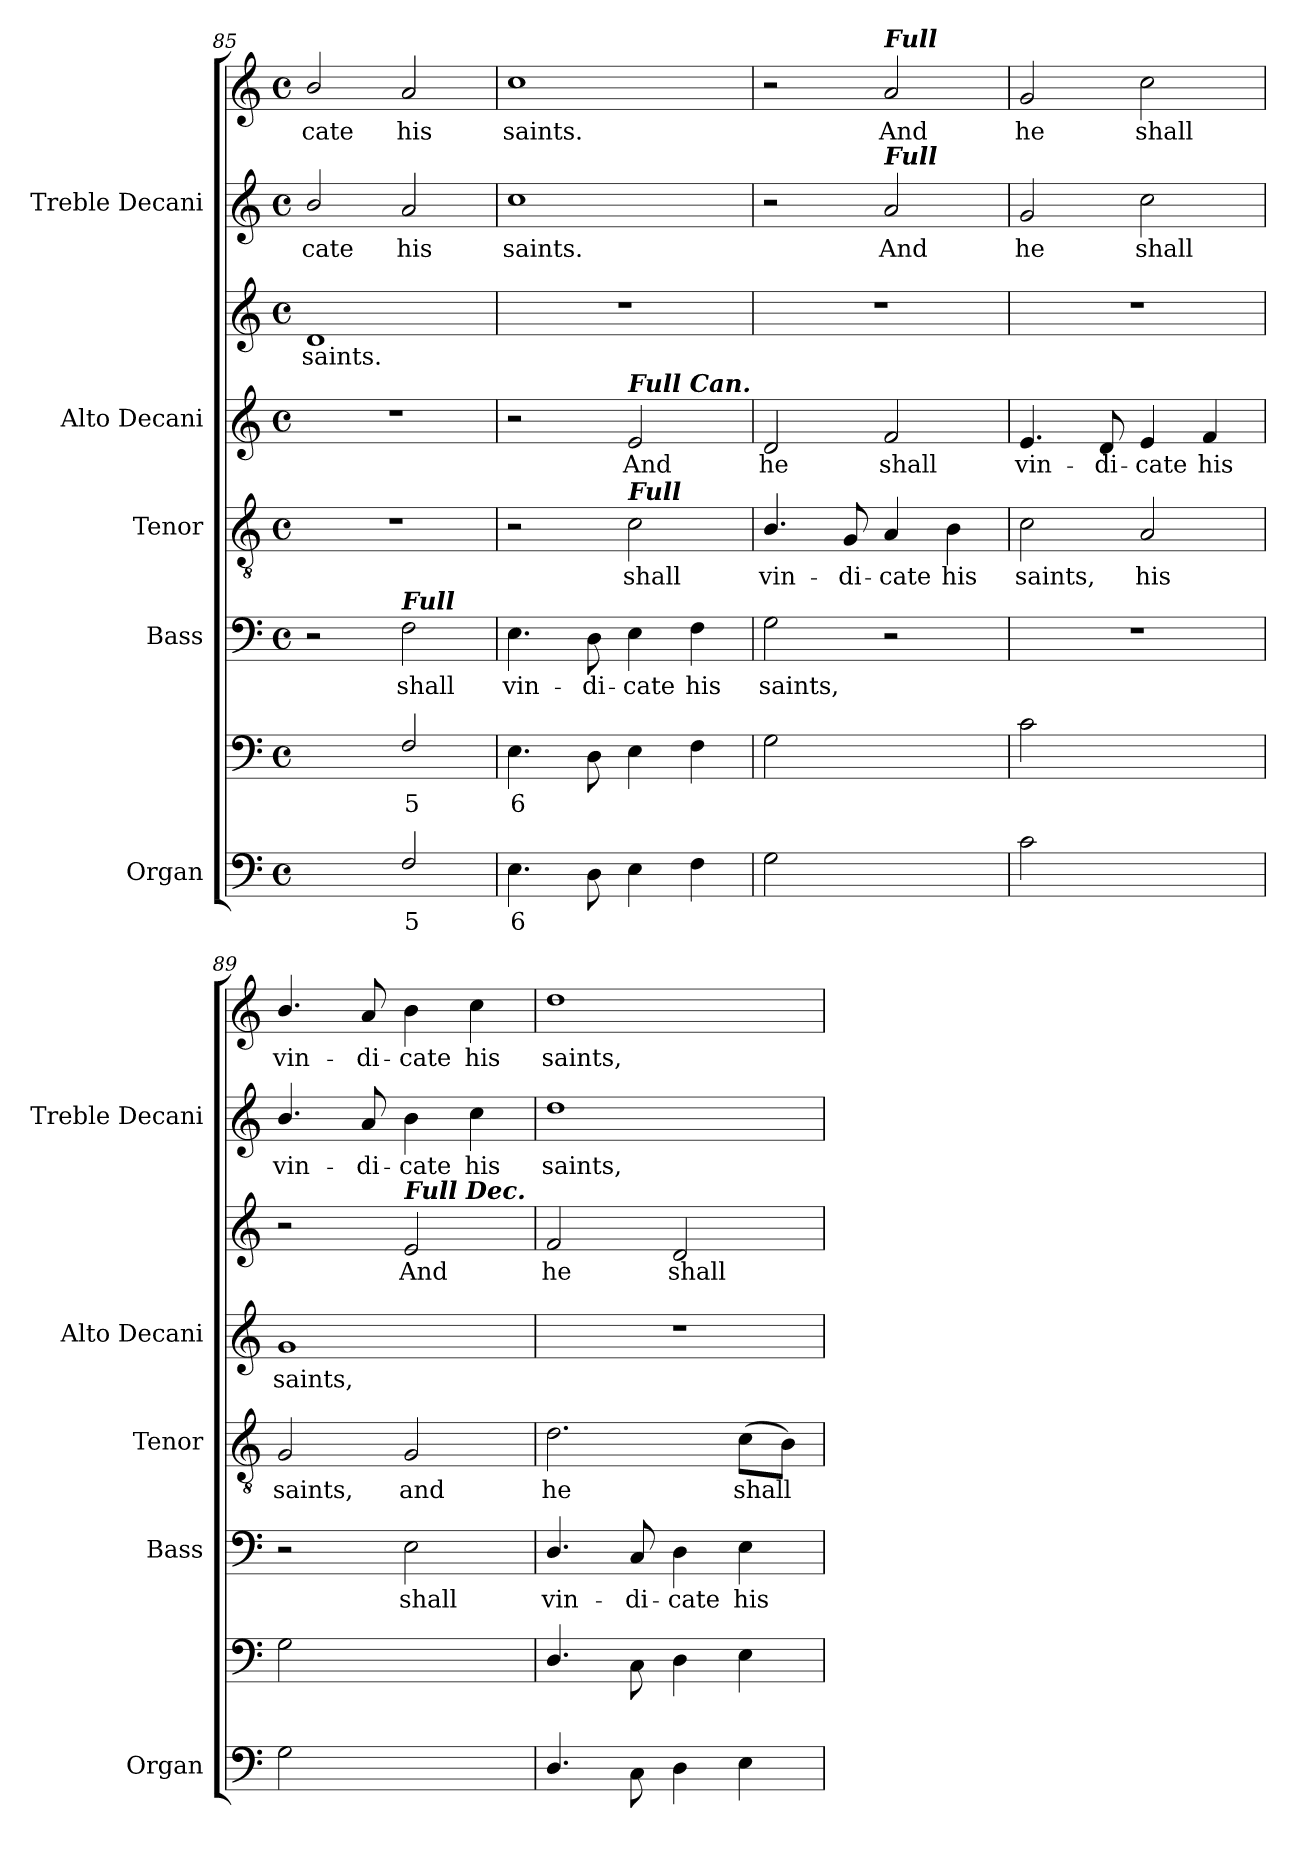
**kern	**text	**kern	**text	**kern	**text	**kern	**text	**kern	**text	**kern	**text	**kern	**text	**kern	**text
*part5	*part5	*part5	*part5	*part4	*part4	*part3	*part3	*part2	*part2	*part2	*part2	*part1	*part1	*part1	*part1
*staff8	*staff8	*staff7	*staff7	*staff6	*staff6	*staff5	*staff5	*staff4	*staff4	*staff3	*staff3	*staff2	*staff2	*staff1	*staff1
*I"Organ	*	*	*	*I"Bass	*	*I"Tenor	*	*I"Alto Decani	*	*	*	*I"Treble Decani	*	*	*
*I'Organ	*	*	*	*I'Bass	*	*I'Tenor	*	*I'Alto Decani	*	*	*	*I'Treble Decani	*	*	*
!!LO:LB:g=z
*clefF4	*	*clefF4	*	*clefF4	*	*clefGv2	*	*clefG2	*	*clefG2	*	*clefG2	*	*clefG2	*
*k[]	*	*k[]	*	*k[]	*	*k[]	*	*k[]	*	*k[]	*	*k[]	*	*k[]	*
*C:	*	*C:	*	*C:	*	*C:	*	*C:	*	*C:	*	*C:	*	*C:	*
*M4/4	*	*M4/4	*	*M4/4	*	*M4/4	*	*M4/4	*	*M4/4	*	*M4/4	*	*M4/4	*
*met(c)	*	*met(c)	*	*met(c)	*	*met(c)	*	*met(c)	*	*met(c)	*	*met(c)	*	*met(c)	*
=85	=85	=85	=85	=85	=85	=85	=85	=85	=85	=85	=85	=85	=85	=85	=85
*^	*	*	*	*	*	*	*	*	*	*	*	*	*	*	*
!	!	!LO:LY:b	!	!LO:LY:b	!	!	!	!	!	!	!	!LO:LY:b	!	!LO:LY:b	!	!LO:LY:b
*	*	*	*^	*	*	*	*	*	*	*	*	*	*	*	*	*
2ryy	[2Dyy	6	2ryy	[2Dyy	6	2r	.	1r	.	1r	.	1d	saints.	2b/	-cate	2b/	-cate
!	!	!	!	!	!	!LO:TX:a:Bi:t=Full	!	!	!	!	!	!	!	!	!	!	!
!	!	!LO:LY:b	!	!	!LO:LY:b	!	!LO:LY:b	!	!	!	!	!	!	!	!LO:LY:b	!	!LO:LY:b
2F/	2Dyy]	5	2F/	2Dyy]	5	2F	shall	.	.	.	.	.	.	2a	his	2a	his
=86	=86	=86	=86	=86	=86	=86	=86	=86	=86	=86	=86	=86	=86	=86	=86	=86	=86
!	!	!LO:LY:b	!	!	!LO:LY:b	!	!LO:LY:b	!	!	!	!	!	!	!	!LO:LY:b	!	!LO:LY:b
1ryy	4.E	6	1ryy	4.E	6	4.E	vin-	2r	.	2r	.	1r	.	1cc	saints.	1cc	saints.
!	!	!	!	!	!	!	!LO:LY:b	!	!	!	!	!	!	!	!	!	!
.	8D	.	.	8D	.	8D	-di-	.	.	.	.	.	.	.	.	.	.
!	!	!	!	!	!	!	!	!	!	!LO:TX:a:Bi:t=Full Can.	!	!	!	!	!	!	!
!	!	!	!	!	!	!	!	!LO:TX:a:Bi:t=Full	!	!	!	!	!	!	!	!	!
!	!	!	!	!	!	!	!LO:LY:b	!	!LO:LY:b	!	!LO:LY:b	!	!	!	!	!	!
.	4E	.	.	4E	.	4E	-cate	2c	shall	2e	And	.	.	.	.	.	.
!	!	!	!	!	!	!	!LO:LY:b	!	!	!	!	!	!	!	!	!	!
.	4F	.	.	4F	.	4F	his	.	.	.	.	.	.	.	.	.	.
=87	=87	=87	=87	=87	=87	=87	=87	=87	=87	=87	=87	=87	=87	=87	=87	=87	=87
!	!	!	!	!	!	!	!LO:LY:b	!	!LO:LY:b	!	!LO:LY:b	!	!	!	!	!	!
1ryy	2G	.	1ryy	2G	.	2G	saints,	4.B/	vin-	2d	he	1r	.	2r	.	2r	.
!	!	!	!	!	!	!	!	!	!LO:LY:b	!	!	!	!	!	!	!	!
.	.	.	.	.	.	.	.	8G	-di-	.	.	.	.	.	.	.	.
!	!	!	!	!	!	!	!	!	!	!	!	!	!	!	!	!LO:TX:a:Bi:t=Full	!
!	!	!	!	!	!	!	!	!	!	!	!	!	!	!LO:TX:a:Bi:t=Full	!	!	!
!	!	!LO:LY:b	!	!	!LO:LY:b	!	!	!	!LO:LY:b	!	!LO:LY:b	!	!	!	!LO:LY:b	!	!LO:LY:b
.	[4Dyy	5	.	[4Dyy	5	2r	.	4A	-cate	2f	shall	.	.	2a	And	2a	And
!	!	!LO:LY:b	!	!	!LO:LY:b	!	!	!	!LO:LY:b	!	!	!	!	!	!	!	!
.	4Dyy]	6	.	4Dyy]	6	.	.	4B	his	.	.	.	.	.	.	.	.
=88	=88	=88	=88	=88	=88	=88	=88	=88	=88	=88	=88	=88	=88	=88	=88	=88	=88
!	!	!	!	!	!	!	!	!	!LO:LY:b	!	!LO:LY:b	!	!	!	!LO:LY:b	!	!LO:LY:b
1ryy	2c	.	1ryy	2c	.	1r	.	2c	saints,	4.e	vin-	1r	.	2g	he	2g	he
!	!	!	!	!	!	!	!	!	!	!	!LO:LY:b	!	!	!	!	!	!
.	.	.	.	.	.	.	.	.	.	8d	-di-	.	.	.	.	.	.
!	!	!LO:LY:b	!	!	!LO:LY:b	!	!	!	!LO:LY:b	!	!LO:LY:b	!	!	!	!LO:LY:b	!	!LO:LY:b
.	[4Ayy	5	.	[4Ayy	5	.	.	2A	his	4e	-cate	.	.	2cc	shall	2cc	shall
!	!	!LO:LY:b	!	!	!LO:LY:b	!	!	!	!	!	!LO:LY:b	!	!	!	!	!	!
.	4Ayy]	6	.	4Ayy]	6	.	.	.	.	4f	his	.	.	.	.	.	.
=89	=89	=89	=89	=89	=89	=89	=89	=89	=89	=89	=89	=89	=89	=89	=89	=89	=89
!	!	!	!	!	!	!	!	!	!LO:LY:b	!	!LO:LY:b	!	!	!	!LO:LY:b	!	!LO:LY:b
1ryy	2G\	.	1ryy	2G\	.	2r	.	2G	saints,	1g	saints,	2r	.	4.b/	vin-	4.b/	vin-
!	!	!	!	!	!	!	!	!	!	!	!	!	!	!	!LO:LY:b	!	!LO:LY:b
.	.	.	.	.	.	.	.	.	.	.	.	.	.	8a	-di-	8a	-di-
!	!	!	!	!	!	!	!	!	!	!	!	!LO:TX:a:Bi:t=Full Dec.	!	!	!	!	!
!	!	!LO:LY:b	!	!	!LO:LY:b	!	!LO:LY:b	!	!LO:LY:b	!	!	!	!LO:LY:b	!	!LO:LY:b	!	!LO:LY:b
.	[4Eyy	5	.	[4Eyy	5	2E	shall	2G	and	.	.	2e	And	4b	-cate	4b	-cate
!	!	!LO:LY:b	!	!	!LO:LY:b	!	!	!	!	!	!	!	!	!	!LO:LY:b	!	!LO:LY:b
.	4Eyy]	6	.	4Eyy]	6	.	.	.	.	.	.	.	.	4cc	his	4cc	his
=90	=90	=90	=90	=90	=90	=90	=90	=90	=90	=90	=90	=90	=90	=90	=90	=90	=90
!	!	!	!	!	!	!	!LO:LY:b	!	!LO:LY:b	!	!	!	!LO:LY:b	!	!LO:LY:b	!	!LO:LY:b
1ryy	4.D/	.	1ryy	4.D/	.	4.D/	vin-	2.d	he	1r	.	2f	he	1dd	saints,	1dd	saints,
!	!	!	!	!	!	!	!LO:LY:b	!	!	!	!	!	!	!	!	!	!
.	8C	.	.	8C	.	8C	-di-	.	.	.	.	.	.	.	.	.	.
!	!	!	!	!	!	!	!LO:LY:b	!	!	!	!	!	!LO:LY:b	!	!	!	!
.	4D	.	.	4D	.	4D	-cate	.	.	.	.	2d	shall	.	.	.	.
!	!	!	!	!	!	!	!LO:LY:b	!	!LO:LY:b	!	!	!	!	!	!	!	!
.	4E	.	.	4E	.	4E	his	(>8cL	shall	.	.	.	.	.	.	.	.
.	.	.	.	.	.	.	.	8BJ)	.	.	.	.	.	.	.	.	.
*v	*v	*	*	*	*	*	*	*	*	*	*	*	*	*	*	*	*
*	*	*v	*v	*	*	*	*	*	*	*	*	*	*	*	*	*
=	=	=	=	=	=	=	=	=	=	=	=	=	=	=	=
*-	*-	*-	*-	*-	*-	*-	*-	*-	*-	*-	*-	*-	*-	*-	*-
